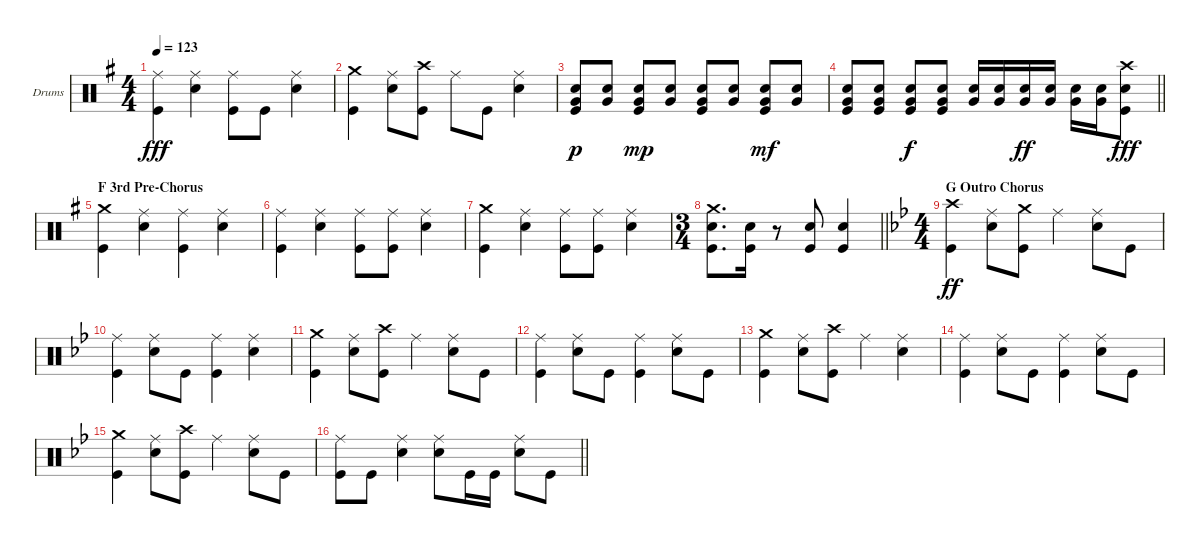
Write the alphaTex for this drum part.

\bracketExtendMode groupsimilarinstruments
\firstSystemTrackNameOrientation horizontal
\otherSystemsTrackNameOrientation horizontal
\track ("Drumkit" "Drums") {instrument percussion}
\staff {score}
\articulation defaults
\ts (4 4)
\tempo 123
\clef neutral
\ks g
("Ride (middle)" "Kick (hit)").4{dy fff} ("Ride (middle)" "Snare (hit) 2").4 ("Ride (middle)" "Kick (hit)").8 "Kick (hit)".8 ("Ride (middle)" "Snare (hit) 2").4 |
("Crash medium (hit)" "Kick (hit)").4 ("Ride (middle)" "Snare (hit) 2").8 ("Kick (hit)" "Crash high (hit)").8 "Ride (middle)".8 "Kick (hit)".8 ("Ride (middle)" "Snare (hit) 2").4 |
("Very Low Tom (hit)" "Kick (hit)" "Snare (hit) 2").8{dy p} ("Very Low Tom (hit)" "Snare (hit) 2").8 ("Very Low Tom (hit)" "Kick (hit)" "Snare (hit) 2").8{dy mp} ("Very Low Tom (hit)" "Snare (hit) 2").8 ("Very Low Tom (hit)" "Kick (hit)" "Snare (hit) 2").8 ("Very Low Tom (hit)" "Snare (hit) 2").8 ("Very Low Tom (hit)" "Kick (hit)" "Snare (hit) 2").8{dy mf} ("Very Low Tom (hit)" "Snare (hit) 2").8 |
\barLineRight lightlight
("Very Low Tom (hit)" "Kick (hit)" "Snare (hit) 2").8 ("Very Low Tom (hit)" "Kick (hit)" "Snare (hit) 2").8 ("Very Low Tom (hit)" "Kick (hit)" "Snare (hit) 2").8{dy f} ("Very Low Tom (hit)" "Kick (hit)" "Snare (hit) 2").8 ("Very Low Tom (hit)" "Snare (hit) 2").16 ("Snare (hit) 2" "Very Low Tom (hit)").16 ("Snare (hit) 2" "Very Low Tom (hit)").16{dy ff} ("Very Low Tom (hit)" "Snare (hit) 2").16 ("Snare (hit) 2" "Very Low Tom (hit)").16 ("Very Low Tom (hit)" "Snare (hit) 2").16 ("Snare (hit) 2" "Kick (hit)" "Crash high (hit)").8{dy fff} |
\section ("" "F 3rd Pre-Chorus")
("Crash medium (hit)" "Kick (hit)").4 ("Ride (middle)" "Snare (hit) 2").4 ("Ride (middle)" "Kick (hit)").4 ("Ride (middle)" "Snare (hit) 2").4 |
("Ride (middle)" "Kick (hit)").4 ("Ride (middle)" "Snare (hit) 2").4 ("Ride (middle)" "Kick (hit)").8 ("Kick (hit)" "Ride (middle)").8 ("Ride (middle)" "Snare (hit) 2").4 |
("Crash medium (hit)" "Kick (hit)").4 ("Ride (middle)" "Snare (hit) 2").4 ("Ride (middle)" "Kick (hit)").8 ("Kick (hit)" "Ride (middle)").8 ("Ride (middle)" "Snare (hit) 2").4 |
\ts (3 4)
\beaming (8 2 2 2 2)
\barLineRight lightlight
("Crash medium (hit)" "Snare (hit) 2" "Kick (hit)").8{d} ("Snare (hit) 2" "Kick (hit)").16 r.8 ("Snare (hit) 2" "Kick (hit)").8 ("Snare (hit) 2" "Kick (hit)").4 |
\ts (4 4)
\beaming (8 2 2 2 2)
\section ("" "G Outro Chorus")
\ks bb
("Kick (hit)" "Crash high (hit)").4{dy ff} ("Ride (middle)" "Snare (hit) 2").8 ("Crash medium (hit)" "Kick (hit)").8 "Ride (middle)".4 ("Ride (middle)" "Snare (hit) 2").8 "Kick (hit)".8 |
("Ride (middle)" "Kick (hit)").4 ("Ride (middle)" "Snare (hit) 2").8 "Kick (hit)".8 ("Ride (middle)" "Kick (hit)").4 ("Ride (middle)" "Snare (hit) 2").4 |
("Crash medium (hit)" "Kick (hit)").4 ("Ride (middle)" "Snare (hit) 2").8 ("Kick (hit)" "Crash high (hit)").8 "Ride (middle)".4 ("Ride (middle)" "Snare (hit) 2").8 "Kick (hit)".8 |
("Ride (middle)" "Kick (hit)").4 ("Ride (middle)" "Snare (hit) 2").8 "Kick (hit)".8 ("Ride (middle)" "Kick (hit)").4 ("Ride (middle)" "Snare (hit) 2").8 "Kick (hit)".8 |
("Crash medium (hit)" "Kick (hit)").4 ("Ride (middle)" "Snare (hit) 2").8 ("Kick (hit)" "Crash high (hit)").8 "Ride (middle)".4 ("Ride (middle)" "Snare (hit) 2").4 |
("Ride (middle)" "Kick (hit)").4 ("Ride (middle)" "Snare (hit) 2").8 "Kick (hit)".8 ("Ride (middle)" "Kick (hit)").4 ("Ride (middle)" "Snare (hit) 2").8 "Kick (hit)".8 |
("Crash medium (hit)" "Kick (hit)").4 ("Ride (middle)" "Snare (hit) 2").8 ("Kick (hit)" "Crash high (hit)").8 "Ride (middle)".4 ("Ride (middle)" "Snare (hit) 2").8 "Kick (hit)".8 |
\barLineRight lightlight
("Ride (middle)" "Kick (hit)").8 "Kick (hit)".8 ("Ride (middle)" "Snare (hit) 2").4 ("Ride (middle)" "Snare (hit) 2").8 "Kick (hit)".16 "Kick (hit)".16 ("Ride (middle)" "Snare (hit) 2").8 "Kick (hit)".8
